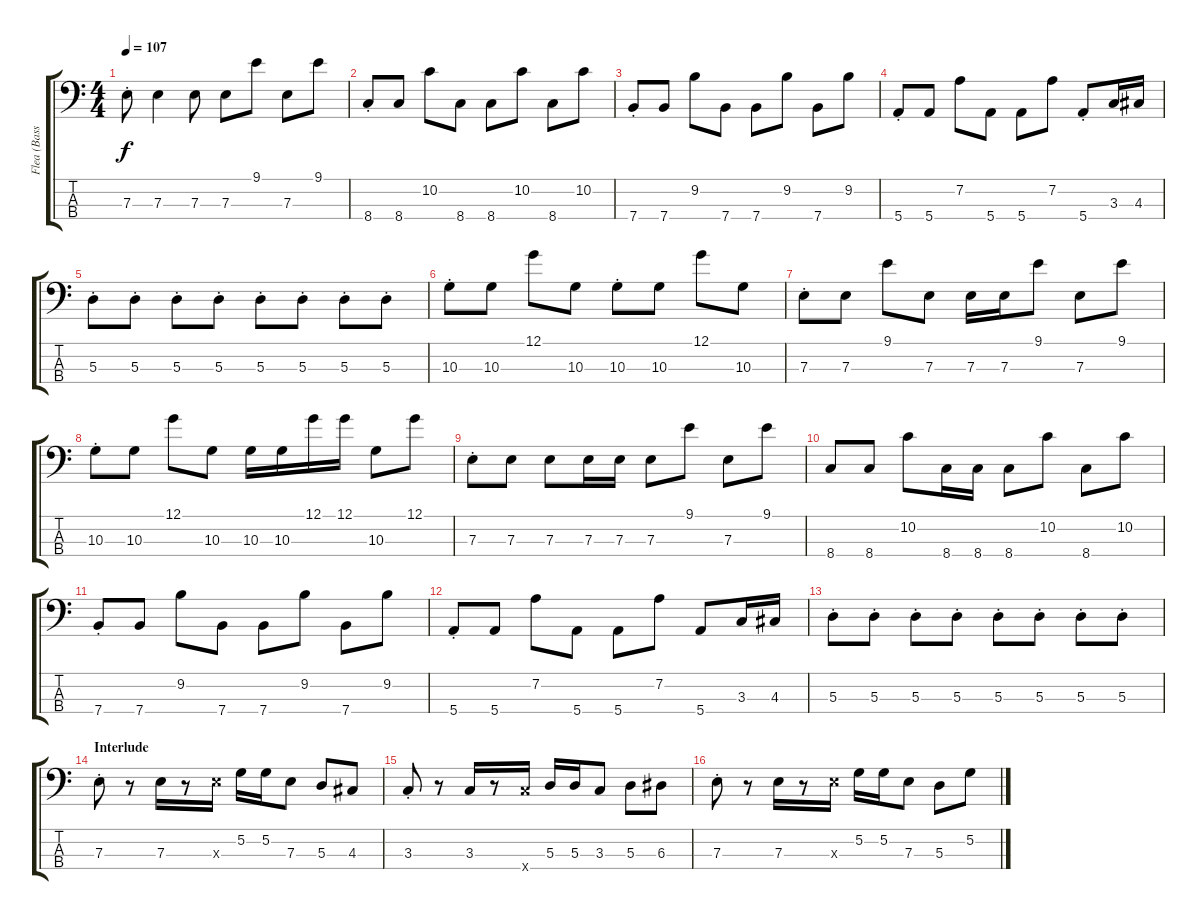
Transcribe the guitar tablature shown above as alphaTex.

\track ("Flea (Bass)" "Flea (Bass") {instrument electricbassfinger}
\staff {score tabs}
\tuning (G2 D2 A1 E1) {hide}
\ts (4 4)
\tempo 107
\clef f4
\ks c
7.3{st}.8{dy f} 7.3.4 7.3.8 7.3.8 9.1.8 7.3.8 9.1.8 |
8.4{st}.8 8.4.8 10.2.8 8.4.8 8.4.8 10.2.8 8.4.8 10.2.8 |
7.4{st}.8 7.4.8 9.2.8 7.4.8 7.4.8 9.2.8 7.4.8 9.2.8 |
5.4{st}.8 5.4.8 7.2.8 5.4.8 5.4.8 7.2.8 5.4{st}.8 3.3.16 4.3.16 |
5.3{st}.8 5.3{st}.8 5.3{st}.8 5.3{st}.8 5.3{st}.8 5.3{st}.8 5.3{st}.8 5.3{st}.8 |
10.3{st}.8 10.3.8 12.1.8 10.3.8 10.3{st}.8 10.3.8 12.1.8 10.3.8 |
7.3{st}.8 7.3.8 9.1.8 7.3.8 7.3.16 7.3.16 9.1.8 7.3.8 9.1.8 |
10.3{st}.8 10.3.8 12.1.8 10.3.8 10.3.16 10.3.16 12.1.16 12.1.16 10.3.8 12.1.8 |
7.3{st}.8 7.3.8 7.3.8 7.3.16 7.3.16 7.3.8 9.1.8 7.3.8 9.1.8 |
8.4.8 8.4.8 10.2.8 8.4.16 8.4.16 8.4.8 10.2.8 8.4.8 10.2.8 |
7.4{st}.8 7.4.8 9.2.8 7.4.8 7.4.8 9.2.8 7.4.8 9.2.8 |
5.4{st}.8 5.4.8 7.2.8 5.4.8 5.4.8 7.2.8 5.4.8 3.3.16 4.3.16 |
5.3{st}.8 5.3{st}.8 5.3{st}.8 5.3{st}.8 5.3{st}.8 5.3{st}.8 5.3{st}.8 5.3{st}.8 |
\section ("" "Interlude")
7.3{st}.8 r.8 7.3.16 r.8 7.3{x}.16 5.2.16 5.2.16 7.3.8 5.3.8 4.3.8 |
3.3{st}.8 r.8 3.3.16 r.8 8.4{x}.16 5.3.16 5.3.16 3.3.8 5.3.8 6.3.8 |
7.3{st}.8 r.8 7.3.16 r.8 7.3{x}.16 5.2.16 5.2.16 7.3.8 5.3.8 5.2.8
